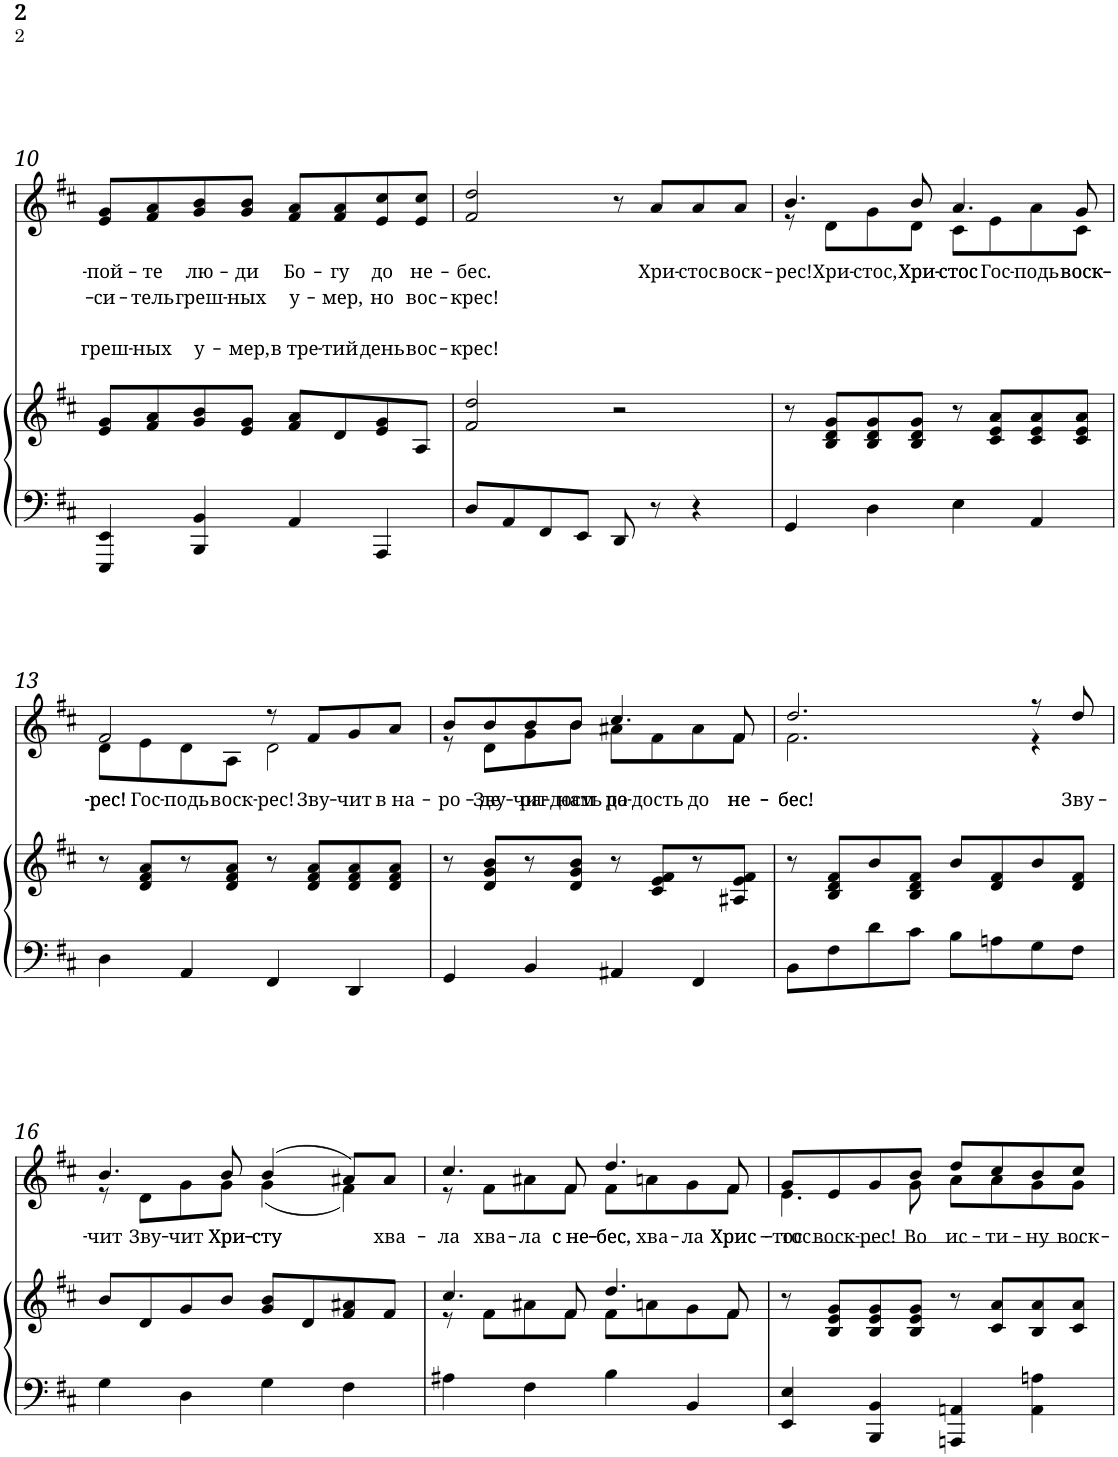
**kern	**kern	**kern	**text	**text	**text	**text
*part2	*part2	*part1	*part1	*part1	*part1	*part1
*staff3	*staff2	*staff1	*staff1	*staff1	*staff1	*staff1
*I"P2	*	*I"P1	*	*	*	*
!!LO:PB:g=z
*clefF4	*clefG2	*clefG2	*	*	*	*
*k[f#c#]	*k[f#c#]	*k[f#c#]	*	*	*	*
*D:	*D:	*D:	*	*	*	*
*M4/4	*M4/4	*M4/4	*	*	*	*
=10	=10	=10	=10	=10	=10	=10
!	!	!	!LO:LY:b	!LO:LY:b	!	!LO:LY:b
4EEE/ 4EE/	8e/ 8g/L	8e/ 8g/L	-пой-	-си-	.	греш-
!	!	!	!LO:LY:b	!LO:LY:b	!	!LO:LY:b
.	8f#/ 8a/	8f#/ 8a/	-те	-тель	.	-ных
!	!	!	!LO:LY:b	!LO:LY:b	!	!LO:LY:b
4BBB/ 4BB/	8g/ 8b/	8g/ 8b/	лю-	греш-	.	у-
!	!	!	!LO:LY:b	!LO:LY:b	!	!LO:LY:b
.	8e/ 8g/J	8g/ 8b/J	-ди	-ных	.	-мер,
!	!	!	!LO:LY:b	!LO:LY:b	!	!LO:LY:b
4AA/	8f#/ 8a/L	8f#/ 8a/L	Бо-	у-	.	в тре-
!	!	!	!LO:LY:b	!LO:LY:b	!	!LO:LY:b
.	8d/	8f#/ 8a/	-гу	-мер,	.	-тий
!	!	!	!LO:LY:b	!LO:LY:b	!	!LO:LY:b
4AAA/	8e/ 8g/	8e/ 8cc#/	до	но	.	день
!	!	!	!LO:LY:b	!LO:LY:b	!	!LO:LY:b
.	8A/J	8e/ 8cc#/J	не-	вос-	.	вос-
=11	=11	=11	=11	=11	=11	=11
!	!	!	!LO:LY:b	!LO:LY:b	!	!LO:LY:b
8D/L	2f#/ 2dd/	2f#/ 2dd/	-бес.	-крес!	.	-крес!
8AA/	.	.	.	.	.	.
8FF#/	.	.	.	.	.	.
8EE/J	.	.	.	.	.	.
8DD/	2r	8r	.	.	.	.
!	!	!	!LO:LY:b	!	!	!
8r	.	8a/L	Хри-	.	.	.
!	!	!	!LO:LY:b	!	!	!
4r	.	8a/	-стос	.	.	.
!	!	!	!LO:LY:b	!	!	!
.	.	8a/J	воск-	.	.	.
=12	=12	=12	=12	=12	=12	=12
!	!	!	!LO:LY:b	!	!	!
*	*	*^	*	*	*	*
4GG/	8r	4.b/	8r	-рес!	.	.	.
!	!	!	!	!LO:LY:b	!	!	!
.	8B/ 8d/ 8g/L	.	8d\L	Хри-	.	.	.
!	!	!	!	!LO:LY:b	!	!	!
4D\	8B/ 8d/ 8g/	.	8g\	-стос,	.	.	.
!	!	!	!	!LO:LY:b	!	!	!
!	!	!	!	!LO:LY:b	!	!	!
.	8B/ 8d/ 8g/J	8b/	8d\J	-Хри-	.	.	.
!	!	!	!	!LO:LY:b	!	!	!
!	!	!	!	!LO:LY:b	!	!	!
4E\	8r	4.a/	8c#\L	стос	.	.	.
!	!	!	!	!LO:LY:b	!	!	!
.	8c#/ 8e/ 8a/L	.	8e\	Гос-	.	.	.
!	!	!	!	!LO:LY:b	!	!	!
4AA/	8c#/ 8e/ 8a/	.	8a\	-подь	.	.	.
!	!	!	!	!LO:LY:b	!	!	!
!	!	!	!	!LO:LY:b	!	!	!
.	8c#/ 8e/ 8a/J	8g/	8c#\J	-воск-	.	.	.
!!LO:LB:g=z	!!
=13	=13	=13	=13	=13	=13	=13	=13
!	!	!	!	!LO:LY:b	!	!	!
!	!	!	!	!LO:LY:b	!	!	!
4D\	8r	2f#/	8d\L	рес!	.	.	.
!	!	!	!	!LO:LY:b	!	!	!
.	8d/ 8f#/ 8a/L	.	8e\	Гос-	.	.	.
!	!	!	!	!LO:LY:b	!	!	!
4AA/	8r	.	8d\	-подь	.	.	.
!	!	!	!	!LO:LY:b	!	!	!
.	8d/ 8f#/ 8a/J	.	8A\J	воск-	.	.	.
!	!	!	!	!LO:LY:b	!	!	!
4FF#/	8r	8r	2d\	-рес!	.	.	.
!	!	!	!	!LO:LY:b	!	!	!
.	8d/ 8f#/ 8a/L	8f#/L	.	Зву-	.	.	.
!	!	!	!	!LO:LY:b	!	!	!
4DD/	8d/ 8f#/ 8a/	8g/	.	-чит	.	.	.
!	!	!	!	!LO:LY:b	!	!	!
.	8d/ 8f#/ 8a/J	8a/J	.	в на-	.	.	.
=14	=14	=14	=14	=14	=14	=14	=14
!	!	!	!	!LO:LY:b	!	!	!
4GG/	8r	8b/L	8r	-ро-	.	.	.
!	!	!	!	!LO:LY:b	!	!	!
!	!	!	!	!LO:LY:b	!	!	!
.	8d/ 8g/ 8b/L	8b/	8d\L	Зву-	.	.	.
!	!	!	!	!LO:LY:b	!	!	!
!	!	!	!	!LO:LY:b	!	!	!
4BB/	8r	8b/	8g\	-чит	.	.	.
!	!	!	!	!LO:LY:b	!	!	!
!	!	!	!	!LO:LY:b	!	!	!
.	8d/ 8g/ 8b/J	8b/J	8b\J	нам	.	.	.
!	!	!	!	!LO:LY:b	!	!	!
!	!	!	!	!LO:LY:b	!	!	!
4AA#X/	8r	4.cc#/	8a#X\L	ра-	.	.	.
!	!	!	!	!LO:LY:b	!	!	!
.	8c#/ 8e/ 8f#/L	.	8f#\	-дость	.	.	.
!	!	!	!	!LO:LY:b	!	!	!
4FF#/	8r	.	8a#\	до	.	.	.
!	!	!	!	!LO:LY:b	!	!	!
!	!	!	!	!LO:LY:b	!	!	!
.	8A#X/ 8e/ 8f#/J	8f#/	8f#\J	-не-	.	.	.
=15	=15	=15	=15	=15	=15	=15	=15
!	!	!	!	!LO:LY:b	!	!	!
!	!	!	!	!LO:LY:b	!	!	!
8BB\L	8r	2.dd/	2.f#\	бес!	.	.	.
8F#\	8B/ 8d/ 8f#/L	.	.	.	.	.	.
8d\	8b/	.	.	.	.	.	.
8c#\J	8B/ 8d/ 8f#/J	.	.	.	.	.	.
8B\L	8b/L	.	.	.	.	.	.
8An\	8d/ 8f#/	.	.	.	.	.	.
8G\	8b/	8r	4r	.	.	.	.
!	!	!	!	!LO:LY:b	!	!	!
8F#\J	8d/ 8f#/J	8dd/	.	Зву-	.	.	.
!!LO:LB:g=z	!!
=16	=16	=16	=16	=16	=16	=16	=16
*^	*	*	*	*	*	*	*
!	!	!	!	!	!LO:LY:b	!	!	!
1ryy	4G\	8b/L	4.b/	8r	-чит	.	.	.
!	!	!	!	!	!LO:LY:b	!	!	!
.	.	8d/	.	8d\L	Зву-	.	.	.
!	!	!	!	!	!LO:LY:b	!	!	!
.	4D\	8g/	.	8g\	-чит	.	.	.
!	!	!	!	!	!LO:LY:b	!	!	!
!	!	!	!	!	!LO:LY:b	!	!	!
.	.	8b/J	8b/	8g\J	-Хри-	.	.	.
!	!	!	!	!	!LO:LY:b	!	!	!
!	!	!	!	!	!LO:LY:b	!	!	!
.	4G\	8g/ 8b/L	(>4b/	(<4g\	сту	.	.	.
.	.	8d/	.	.	.	.	.	.
.	4F#\	8f#/ 8a#X/	8a#X/L)	4f#\)	.	.	.	.
!	!	!	!	!	!LO:LY:b	!	!	!
.	.	8f#/J	8a#/J	.	хва-	.	.	.
*v	*v	*	*	*	*	*	*	*
=17	=17	=17	=17	=17	=17	=17	=17
*	*^	*	*	*	*	*	*
!	!	!	!	!	!LO:LY:b	!	!	!
4A#X\	4.cc#/	8r	4.cc#/	8r	-ла	.	.	.
!	!	!	!	!	!LO:LY:b	!	!	!
.	.	8f#\L	.	8f#\L	хва-	.	.	.
!	!	!	!	!	!LO:LY:b	!	!	!
4F#\	.	8a#X\	.	8a#X\	-ла	.	.	.
!	!	!	!	!	!LO:LY:b	!	!	!
!	!	!	!	!	!LO:LY:b	!	!	!
.	8f#/	8f#\J	8f#/	8f#\J	-с не-	.	.	.
!	!	!	!	!	!LO:LY:b	!	!	!
!	!	!	!	!	!LO:LY:b	!	!	!
4B\	4.dd/	8f#\L	4.dd/	8f#\L	бес,	.	.	.
!	!	!	!	!	!LO:LY:b	!	!	!
.	.	8an\	.	8an\	хва-	.	.	.
!	!	!	!	!	!LO:LY:b	!	!	!
4BB/	.	8g\	.	8g\	-ла	.	.	.
!	!	!	!	!	!LO:LY:b	!	!	!
!	!	!	!	!	!LO:LY:b	!	!	!
.	8f#/	8f#\J	8f#/	8f#\J	-Хрис-	.	.	.
=18	=18	=18	=18	=18	=18	=18	=18	=18
!	!	!	!	!	!LO:LY:b	!	!	!
!	!	!	!	!	!LO:LY:b	!	!	!
*	*v	*v	*	*	*	*	*	*
4EE/ 4E/	8r	8g/L	4.e\	тос	.	.	.
!	!	!	!	!LO:LY:b	!	!	!
.	8B/ 8e/ 8g/L	8e/	.	воск-	.	.	.
!	!	!	!	!LO:LY:b	!	!	!
4BBB/ 4BB/	8B/ 8e/ 8g/	8g/	.	-рес!	.	.	.
!	!	!	!	!LO:LY:b	!	!	!
.	8B/ 8e/ 8g/J	8b/J	8g\	Во	.	.	.
!	!	!	!	!LO:LY:b	!	!	!
4AAAn/ 4AAn/	8r	8dd/L	8a\L	ис-	.	.	.
!	!	!	!	!LO:LY:b	!	!	!
.	8c#/ 8a/L	8cc#/	8a\	-ти-	.	.	.
!	!	!	!	!LO:LY:b	!	!	!
4AA\ 4An\	8B/ 8a/	8b/	8g\	-ну	.	.	.
!	!	!	!	!LO:LY:b	!	!	!
.	8c#/ 8a/J	8cc#/J	8g\J	воск-	.	.	.
*	*	*v	*v	*	*	*	*
=	=	=	=	=	=	=
*-	*-	*-	*-	*-	*-	*-
